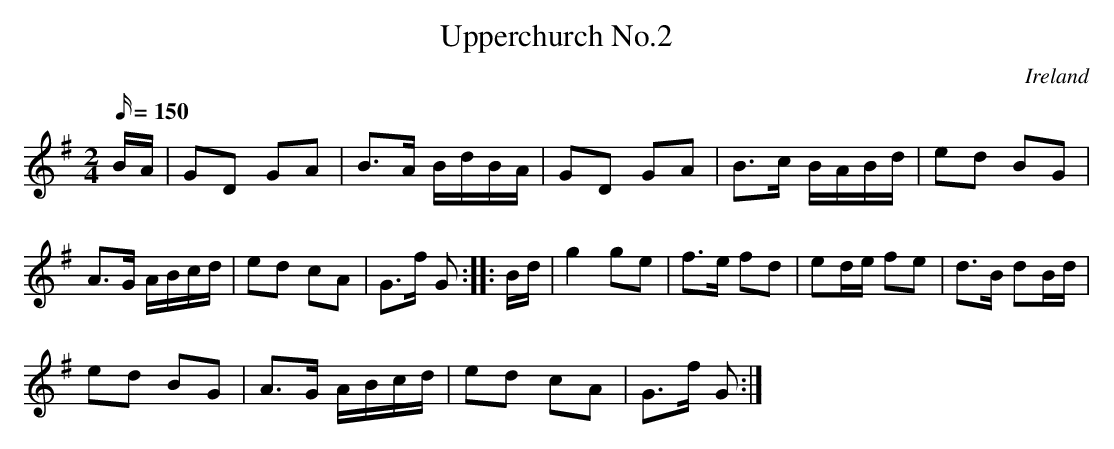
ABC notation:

X:1
T:Upperchurch No.2
M:2/4
L:1/16
Q:150
O:Ireland
K:G
BA|G2D2 G2A2|B3A BdBA|G2D2 G2A2|B3c BABd|e2d2 B2G2|
A3G ABcd|e2d2 c2A2|G3f G2::Bd|g4 g2e2|f3e f2d2|e2de f2e2|d3B d2Bd|
e2d2 B2G2|A3G ABcd|e2d2 c2A2|G3f G2:|
